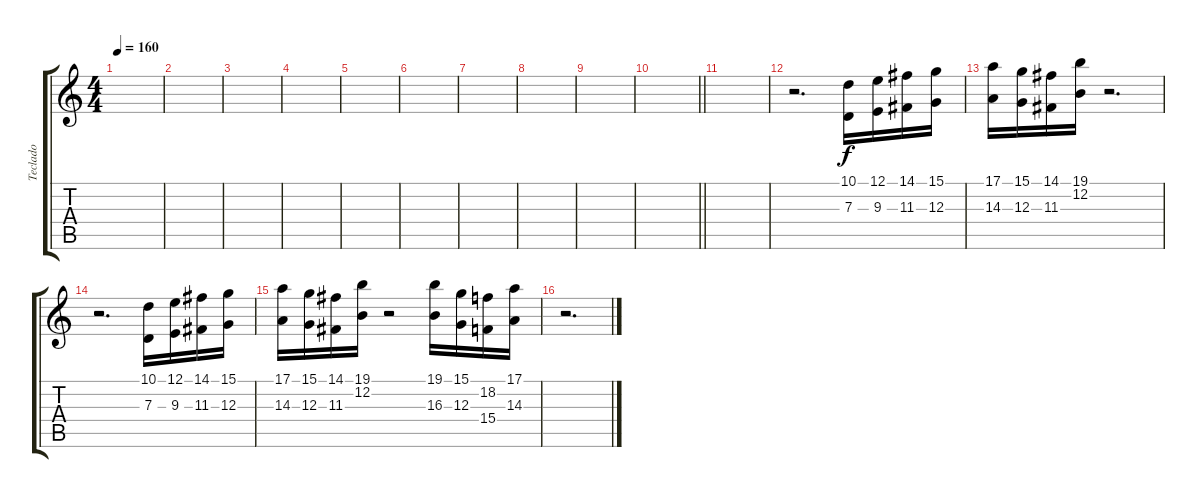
\track ("Teclado" "Teclado") {instrument stringensemble1}
\staff {score tabs}
\tuning (E4 B3 G3 D3 A2 E2) {hide}
\ts (4 4)
\tempo 160
\clef g2
\ks c
|
|
|
|
|
|
|
|
|
\barLineRight lightlight
|
|
r.2{d} (10.1 7.3).16 (12.1 9.3).16 (14.1 11.3).16 (15.1 12.3).16 |
(17.1 14.3).16 (15.1 12.3).16 (14.1 11.3).16 (19.1 12.2).16 r.2{d} |
r.2{d} (10.1 7.3).16 (12.1 9.3).16 (14.1 11.3).16 (15.1 12.3).16 |
(17.1 14.3).16 (15.1 12.3).16 (14.1 11.3).16 (19.1 12.2).16 r.2 (19.1 16.3).16 (15.1 12.3).16 (18.2 15.4).16 (17.1 14.3).16 |
r.2{d}
